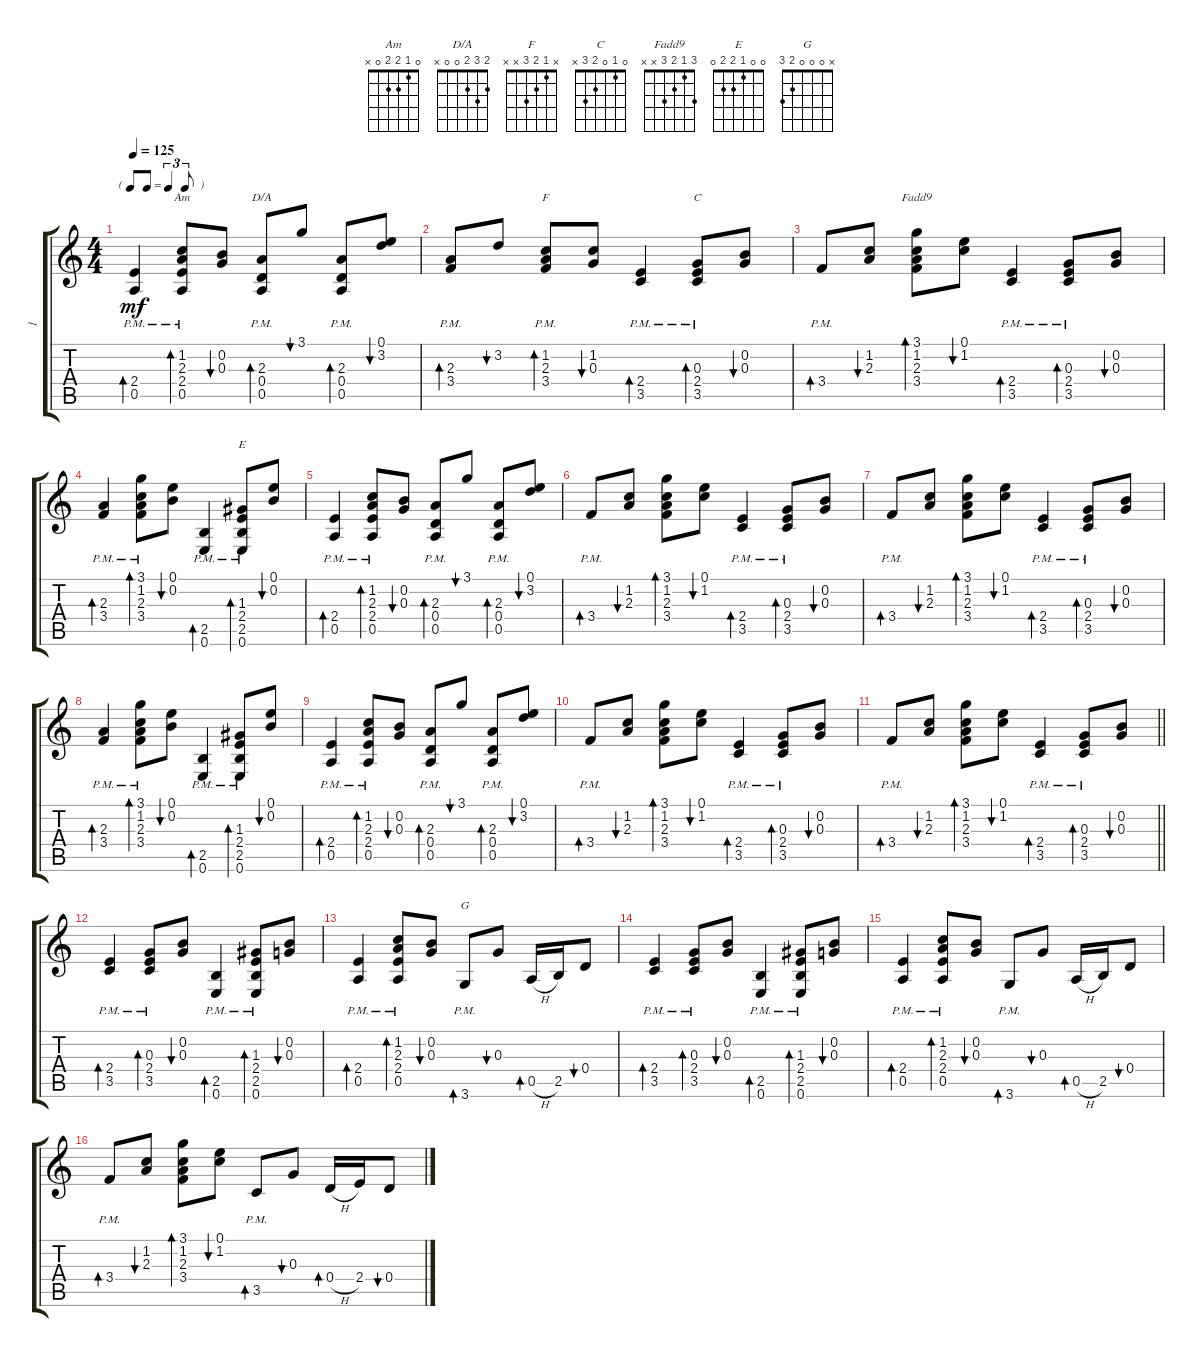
\track ("1" "1") {instrument overdrivenguitar}
\staff {score tabs}
\tuning (E4 B3 G3 D3 A2 E2) {hide}
\chord ("Am" 0 1 2 2 0 x)
\chord ("D/A" 2 3 2 0 0 x)
\chord ("F" x 1 2 3 x x)
\chord ("C" 0 1 0 2 3 x)
\chord ("Fadd9" 3 1 2 3 x x)
\chord ("E" 0 0 1 2 2 0)
\chord ("G" x 0 0 0 2 3)
\ts (4 4)
\tf triplet8th
\tempo 125
\clef g2
\ks c
(2.4{pm} 0.5{pm}).4{bd 30 dy mf} (1.2{pm} 2.3{pm} 2.4{pm} 0.5{pm}).8{bd 30 ch "Am"} (0.2 0.3).8{bu 30} (2.3{pm} 0.4{pm} 0.5{pm}).8{bd 30 ch "D/A"} 3.1.8{bu 30} (2.3{pm} 0.4{pm} 0.5{pm}).8{bd 30} (0.1 3.2).8{bu 30} |
(2.3{pm} 3.4{pm}).8{bd 30} 3.2.8{bu 30} (1.2 2.3{pm} 3.4{pm}).8{bd 30 ch "F"} (1.2 0.3).8{bu 30} (2.4{pm} 3.5{pm}).4{bd 30} (0.3{pm} 2.4{pm} 3.5{pm}).8{bd 30 ch "C"} (0.2 0.3).8{bu 30} |
3.4{pm}.8{bd 30} (1.2 2.3).8{bu 30} (3.1 1.2 2.3 3.4).8{bd 30 ch "Fadd9"} (0.1 1.2).8{bu 30} (2.4{pm} 3.5{pm}).4{bd 30} (0.3{pm} 2.4{pm} 3.5{pm}).8{bd 30} (0.2 0.3).8{bu 30} |
(2.3{pm} 3.4{pm}).4{bd 30} (3.1 1.2 2.3{pm} 3.4{pm}).8{bd 30} (0.1 0.2).8{bu 30} (2.5{pm} 0.6{pm}).4{bd 30} (1.3{pm} 2.4{pm} 2.5{pm} 0.6{pm}).8{bd 30 ch "E"} (0.1 0.2).8{bu 30} |
(2.4{pm} 0.5{pm}).4{bd 30} (1.2{pm} 2.3{pm} 2.4{pm} 0.5{pm}).8{bd 30} (0.2 0.3).8{bu 30} (2.3{pm} 0.4{pm} 0.5{pm}).8{bd 30} 3.1.8{bu 30} (2.3{pm} 0.4{pm} 0.5{pm}).8{bd 30} (0.1 3.2).8{bu 30} |
3.4{pm}.8{bd 30} (1.2 2.3).8{bu 30} (3.1 1.2 2.3 3.4).8{bd 30} (0.1 1.2).8{bu 30} (2.4{pm} 3.5{pm}).4{bd 30} (0.3{pm} 2.4{pm} 3.5{pm}).8{bd 30} (0.2 0.3).8{bu 30} |
3.4{pm}.8{bd 30} (1.2 2.3).8{bu 30} (3.1 1.2 2.3 3.4).8{bd 30} (0.1 1.2).8{bu 30} (2.4{pm} 3.5{pm}).4{bd 30} (0.3{pm} 2.4{pm} 3.5{pm}).8{bd 30} (0.2 0.3).8{bu 30} |
(2.3{pm} 3.4{pm}).4{bd 30} (3.1 1.2 2.3{pm} 3.4{pm}).8{bd 30} (0.1 0.2).8{bu 30} (2.5{pm} 0.6{pm}).4{bd 30} (1.3{pm} 2.4{pm} 2.5{pm} 0.6{pm}).8{bd 30} (0.1 0.2).8{bu 30} |
(2.4{pm} 0.5{pm}).4{bd 30} (1.2{pm} 2.3{pm} 2.4{pm} 0.5{pm}).8{bd 30} (0.2 0.3).8{bu 30} (2.3{pm} 0.4{pm} 0.5{pm}).8{bd 30} 3.1.8{bu 30} (2.3{pm} 0.4{pm} 0.5{pm}).8{bd 30} (0.1 3.2).8{bu 30} |
3.4{pm}.8{bd 30} (1.2 2.3).8{bu 30} (3.1 1.2 2.3 3.4).8{bd 30} (0.1 1.2).8{bu 30} (2.4{pm} 3.5{pm}).4{bd 30} (0.3{pm} 2.4{pm} 3.5{pm}).8{bd 30} (0.2 0.3).8{bu 30} |
\barLineRight lightlight
3.4{pm}.8{bd 30} (1.2 2.3).8{bu 30} (3.1 1.2 2.3 3.4).8{bd 30} (0.1 1.2).8{bu 30} (2.4{pm} 3.5{pm}).4{bd 30} (0.3{pm} 2.4{pm} 3.5{pm}).8{bd 30} (0.2 0.3).8{bu 30} |
(2.4{pm} 3.5{pm}).4{bd 30} (0.3{pm} 2.4{pm} 3.5{pm}).8{bd 30} (0.2 0.3).8{bu 30} (2.5{pm} 0.6{pm}).4{bd 30} (1.3{pm} 2.4{pm} 2.5{pm} 0.6{pm}).8{bd 30} (0.2 0.3).8{bu 30} |
(2.4{pm} 0.5{pm}).4{bd 30} (1.2{pm} 2.3{pm} 2.4{pm} 0.5{pm}).8{bd 30} (0.2 0.3).8{bu 30} 3.6{pm}.8{bd 30 ch "G"} 0.3.8{bu 30} 0.5{h}.16{bd 30} 2.5.16 0.4.8{bu 30} |
(2.4{pm} 3.5{pm}).4{bd 30} (0.3{pm} 2.4{pm} 3.5{pm}).8{bd 30} (0.2 0.3).8{bu 30} (2.5{pm} 0.6{pm}).4{bd 30} (1.3{pm} 2.4{pm} 2.5{pm} 0.6{pm}).8{bd 30} (0.2 0.3).8{bu 30} |
(2.4{pm} 0.5{pm}).4{bd 30} (1.2{pm} 2.3{pm} 2.4{pm} 0.5{pm}).8{bd 30} (0.2 0.3).8{bu 30} 3.6{pm}.8{bd 30} 0.3.8{bu 30} 0.5{h}.16{bd 30} 2.5.16 0.4.8{bu 30} |
3.4{pm}.8{bd 30} (1.2 2.3).8{bu 30} (3.1 1.2 2.3 3.4).8{bd 30} (0.1 1.2).8{bu 30} 3.5{pm}.8{bd 30} 0.3.8{bu 30} 0.4{h}.16{bd 30} 2.4.16 0.4.8{bu 30}
